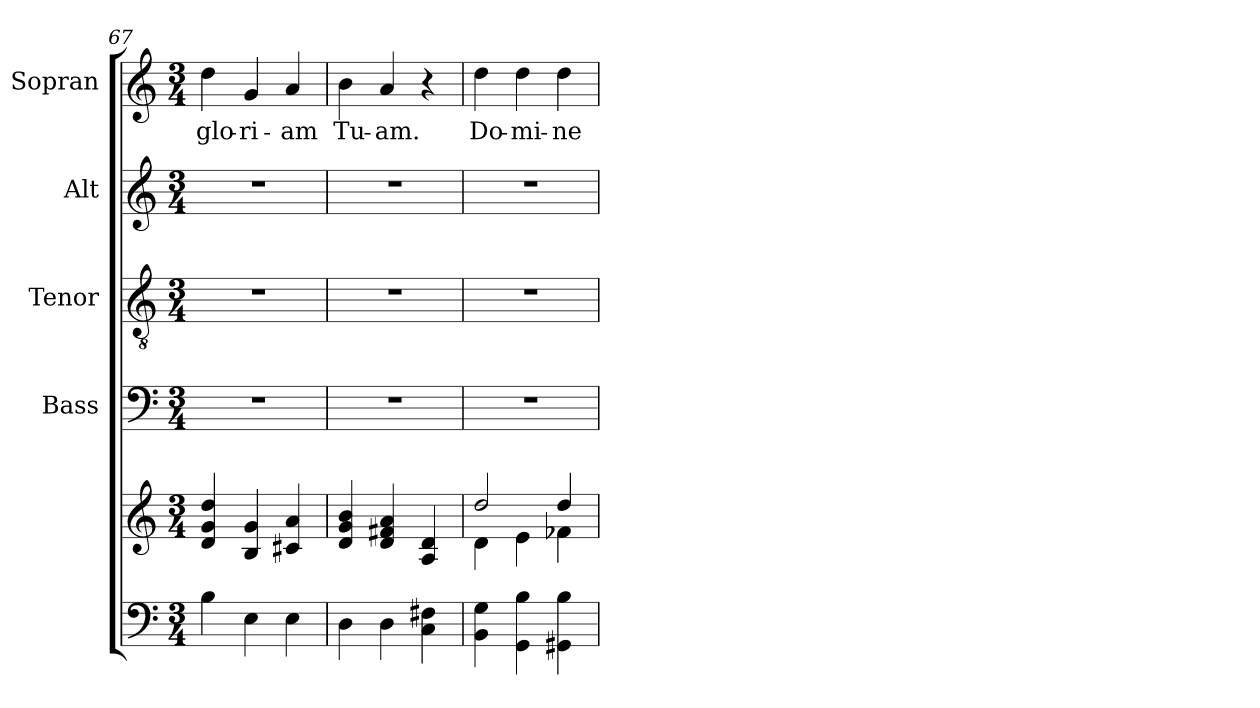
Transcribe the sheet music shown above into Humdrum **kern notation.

**kern	**kern	**kern	**kern	**kern	**kern	**text
*part5	*part5	*part4	*part3	*part2	*part1	*part1
*staff6	*staff5	*staff4	*staff3	*staff2	*staff1	*staff1
*	*	*I"Bass	*I"Tenor	*I"Alt	*I"Sopran	*
*	*	*I'B.	*I'T.	*I'A.	*I'S.	*
*clefF4	*clefG2	*clefF4	*clefGv2	*clefG2	*clefG2	*
*k[]	*k[]	*k[]	*k[]	*k[]	*k[]	*
*C:	*C:	*C:	*C:	*C:	*C:	*
*M3/4	*M3/4	*M3/4	*M3/4	*M3/4	*M3/4	*
=67	=67	=67	=67	=67	=67	=67
!	!	!	!	!	!	!LO:LY:b
4B\	4d/ 4g/ 4dd/	2.r	2.r	2.r	4dd\	glo-
!	!	!	!	!	!	!LO:LY:b
4E\	4B/ 4g/	.	.	.	4g/	-ri-
!	!	!	!	!	!	!LO:LY:b
4E\	4c#X/ 4a/	.	.	.	4a/	-am
=68	=68	=68	=68	=68	=68	=68
!	!	!	!	!	!	!LO:LY:b
4D\	4d/ 4g/ 4b/	2.r	2.r	2.r	4b\	Tu-
!	!	!	!	!	!	!LO:LY:b
4D\	4d/ 4f#X/ 4a/	.	.	.	4a/	-am.
4C\ 4F#X\	4A/ 4d/	.	.	.	4r	.
=69	=69	=69	=69	=69	=69	=69
*	*^	*	*	*	*	*
!	!	!	!	!	!	!	!LO:LY:b
4BB\ 4G\	2dd/	4d\	2.r	2.r	2.r	4dd\	Do-
!	!	!	!	!	!	!	!LO:LY:b
4GG\ 4B\	.	4e\	.	.	.	4dd\	-mi-
!	!	!	!	!	!	!	!LO:LY:b
4GG#X\ 4B\	4dd/	4f-X\	.	.	.	4dd\	-ne
*	*v	*v	*	*	*	*	*
=	=	=	=	=	=	=
*-	*-	*-	*-	*-	*-	*-
